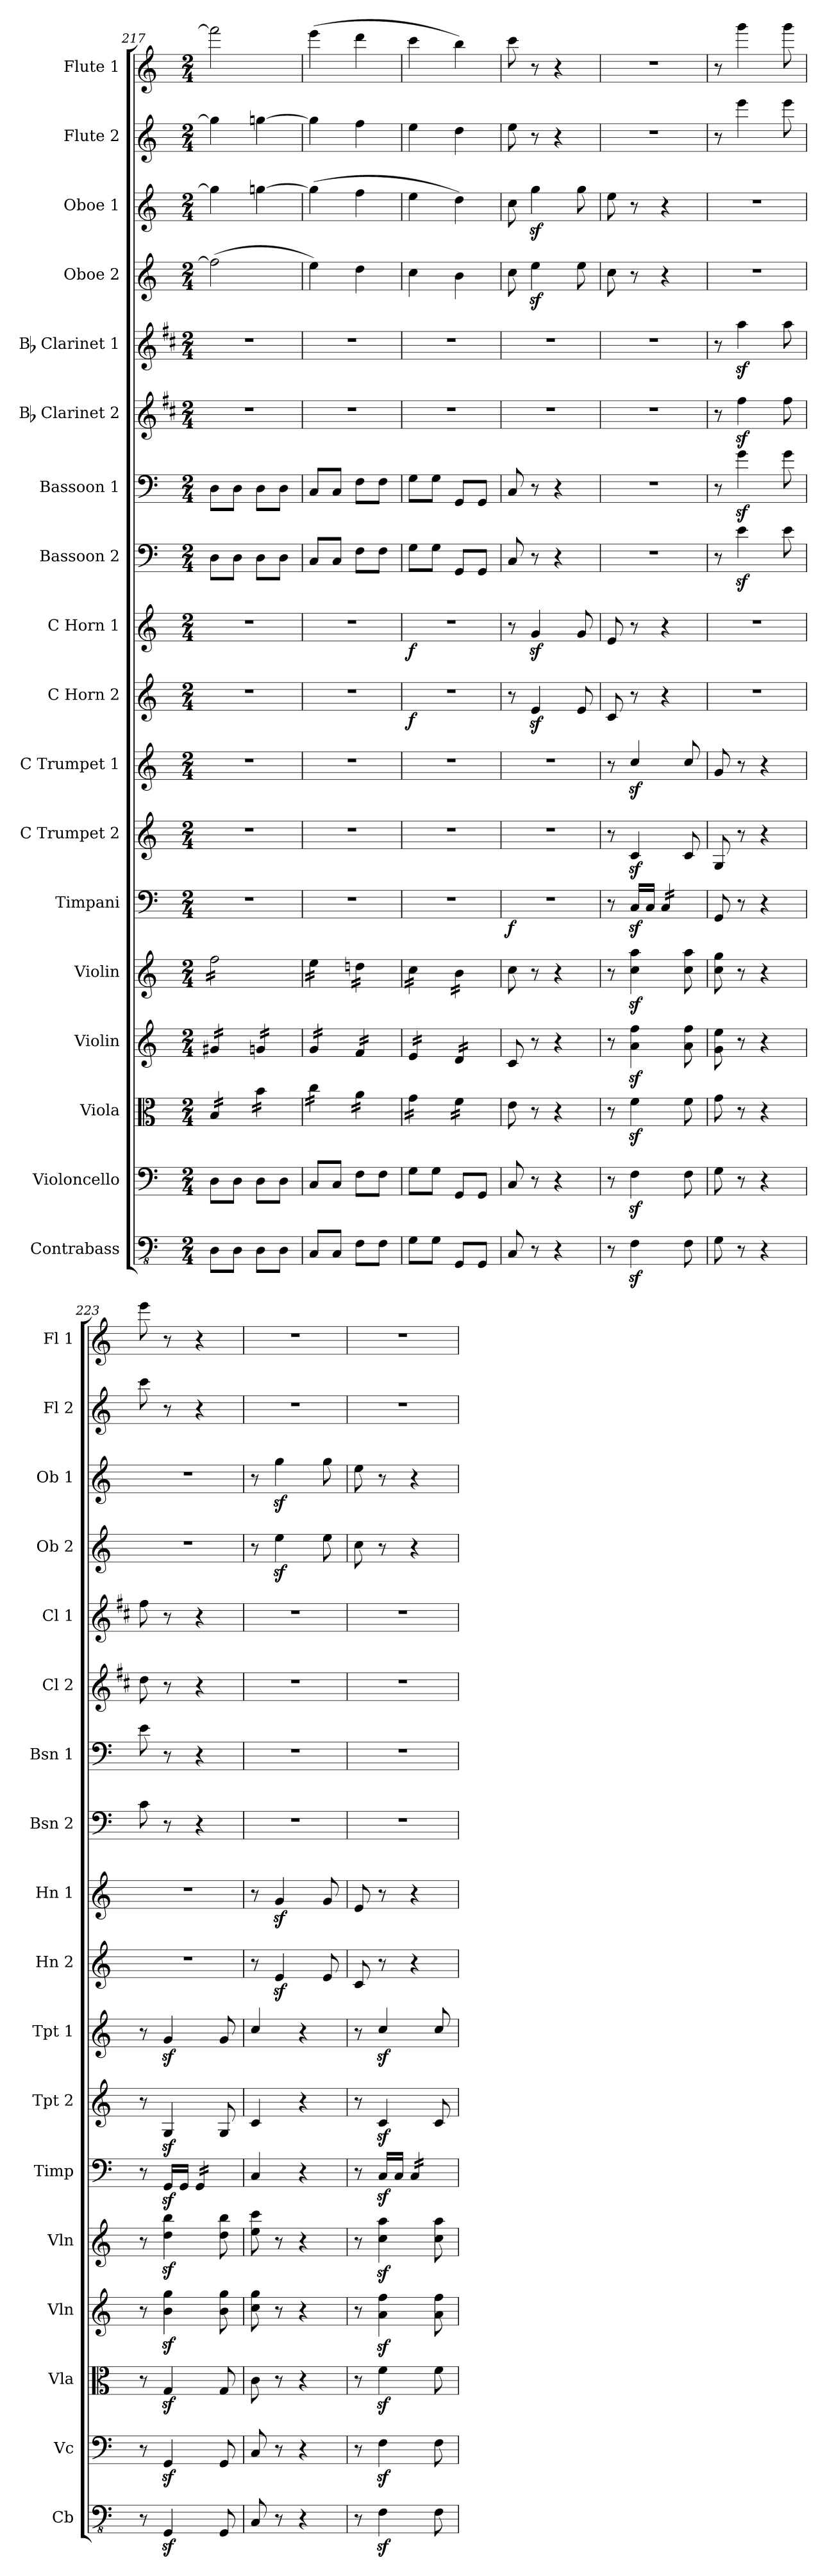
**kern	**kern	**kern	**kern	**kern	**kern	**dynam	**kern	**kern	**kern	**dynam	**kern	**dynam	**kern	**kern	**kern	**kern	**kern	**kern	**kern	**kern
*part18	*part17	*part16	*part15	*part14	*part13	*part13	*part12	*part11	*part10	*part10	*part9	*part9	*part8	*part7	*part6	*part5	*part4	*part3	*part2	*part1
*staff18	*staff17	*staff16	*staff15	*staff14	*staff13	*staff13	*staff12	*staff11	*staff10	*staff10	*staff9	*staff9	*staff8	*staff7	*staff6	*staff5	*staff4	*staff3	*staff2	*staff1
*I"Contrabass	*I"Violoncello	*I"Viola	*I"Violin	*I"Violin	*I"Timpani	*	*I"C Trumpet 2	*I"C Trumpet 1	*I"C Horn 2	*	*I"C Horn 1	*	*I"Bassoon 2	*I"Bassoon 1	*I"Bb Clarinet 2	*I"Bb Clarinet 1	*I"Oboe 2	*I"Oboe 1	*I"Flute 2	*I"Flute 1
*I'Cb	*I'Vc	*I'Vla	*I'Vln	*I'Vln	*I'Timp	*	*I'Tpt 2	*I'Tpt 1	*I'Hn 2	*	*I'Hn 1	*	*I'Bsn 2	*I'Bsn 1	*I'Cl 2	*I'Cl 1	*I'Ob 2	*I'Ob 1	*I'Fl 2	*I'Fl 1
*clefFv4	*clefF4	*clefC3	*clefG2	*clefG2	*clefF4	*	*clefG2	*clefG2	*clefG2	*	*clefG2	*	*clefF4	*clefF4	*clefG2	*clefG2	*clefG2	*clefG2	*clefG2	*clefG2
*	*	*	*	*	*	*	*	*	*ITrd7c12	*	*ITrd7c12	*	*	*	*ITrd1c2	*ITrd1c2	*	*	*	*
*k[]	*k[]	*k[]	*k[]	*k[]	*k[]	*	*k[]	*k[]	*k[]	*	*k[]	*	*k[]	*k[]	*k[]	*k[]	*k[]	*k[]	*k[]	*k[]
*M2/4	*M2/4	*M2/4	*M2/4	*M2/4	*M2/4	*	*M2/4	*M2/4	*M2/4	*	*M2/4	*	*M2/4	*M2/4	*M2/4	*M2/4	*M2/4	*M2/4	*M2/4	*M2/4
=217	=217	=217	=217	=217	=217	=217	=217	=217	=217	=217	=217	=217	=217	=217	=217	=217	=217	=217	=217	=217
*	*	*tremolo	*	*	*	*	*	*	*	*	*	*	*	*	*	*	*	*	*	*
*	*	*	*tremolo	*	*	*	*	*	*	*	*	*	*	*	*	*	*	*	*	*
*	*	*	*	*tremolo	*	*	*	*	*	*	*	*	*	*	*	*	*	*	*	*
8DDL	8DL	16BLL	16g#XLL	16ffLL	2r	.	2r	2r	2r	.	2r	.	8DL	8DL	2r	2r	(2ff]	4gg#]	4gg#]	2fff]
.	.	16B	16g#X	16ff	.	.	.	.	.	.	.	.	.	.	.	.	.	.	.	.
8DDJ	8DJ	16B	16g#X	16ff	.	.	.	.	.	.	.	.	8DJ	8DJ	.	.	.	.	.	.
.	.	16BJJ	16g#XJJ	16ff	.	.	.	.	.	.	.	.	.	.	.	.	.	.	.	.
8DDL	8DL	16bLL	16gnLL	16ff	.	.	.	.	.	.	.	.	8DL	8DL	.	.	.	[4ggn	[4ggn	.
.	.	16b	16gn	16ff	.	.	.	.	.	.	.	.	.	.	.	.	.	.	.	.
8DDJ	8DJ	16b	16gn	16ff	.	.	.	.	.	.	.	.	8DJ	8DJ	.	.	.	.	.	.
.	.	16bJJ	16gnJJ	16ffJJ	.	.	.	.	.	.	.	.	.	.	.	.	.	.	.	.
=218	=218	=218	=218	=218	=218	=218	=218	=218	=218	=218	=218	=218	=218	=218	=218	=218	=218	=218	=218	=218
8CCL	8CL	16ccLL	16gLL	16eeLL	2r	.	2r	2r	2r	.	2r	.	8CL	8CL	2r	2r	4ee)	(4gg]	4gg]	(4eee
.	.	16cc	16g	16ee	.	.	.	.	.	.	.	.	.	.	.	.	.	.	.	.
8CCJ	8CJ	16cc	16g	16ee	.	.	.	.	.	.	.	.	8CJ	8CJ	.	.	.	.	.	.
.	.	16ccJJ	16gJJ	16eeJJ	.	.	.	.	.	.	.	.	.	.	.	.	.	.	.	.
8FFL	8FL	16aLL	16fLL	16ddnLL	.	.	.	.	.	.	.	.	8FL	8FL	.	.	4dd	4ff	4ff	4ddd
.	.	16a	16f	16ddn	.	.	.	.	.	.	.	.	.	.	.	.	.	.	.	.
8FFJ	8FJ	16a	16f	16ddn	.	.	.	.	.	.	.	.	8FJ	8FJ	.	.	.	.	.	.
.	.	16aJJ	16fJJ	16ddnJJ	.	.	.	.	.	.	.	.	.	.	.	.	.	.	.	.
=219	=219	=219	=219	=219	=219	=219	=219	=219	=219	=219	=219	=219	=219	=219	=219	=219	=219	=219	=219	=219
!	!	!	!	!	!	!	!	!	!	!LO:DY:b	!	!LO:DY:b	!	!	!	!	!	!	!	!
8GGL	8GL	16gLL	16eLL	16ccLL	2r	.	2r	2r	2r	f	2r	f	8GL	8GL	2r	2r	4cc	4ee	4ee	4ccc
.	.	16g	16e	16cc	.	.	.	.	.	.	.	.	.	.	.	.	.	.	.	.
8GGJ	8GJ	16g	16e	16cc	.	.	.	.	.	.	.	.	8GJ	8GJ	.	.	.	.	.	.
.	.	16gJJ	16eJJ	16ccJJ	.	.	.	.	.	.	.	.	.	.	.	.	.	.	.	.
8GGGL	8GGL	16fLL	16dLL	16bLL	.	.	.	.	.	.	.	.	8GGL	8GGL	.	.	4b	4dd)	4dd	4bb)
.	.	16f	16d	16b	.	.	.	.	.	.	.	.	.	.	.	.	.	.	.	.
8GGGJ	8GGJ	16f	16d	16b	.	.	.	.	.	.	.	.	8GGJ	8GGJ	.	.	.	.	.	.
.	.	16fJJ	16dJJ	16bJJ	.	.	.	.	.	.	.	.	.	.	.	.	.	.	.	.
*	*	*	*	*Xtremolo	*	*	*	*	*	*	*	*	*	*	*	*	*	*	*	*
*	*	*	*Xtremolo	*	*	*	*	*	*	*	*	*	*	*	*	*	*	*	*	*
*	*	*Xtremolo	*	*	*	*	*	*	*	*	*	*	*	*	*	*	*	*	*	*
=220	=220	=220	=220	=220	=220	=220	=220	=220	=220	=220	=220	=220	=220	=220	=220	=220	=220	=220	=220	=220
!	!	!	!	!	!	!LO:DY:b	!	!	!	!	!	!	!	!	!	!	!	!	!	!
8CC	8C	8e	8c	8cc	2r	f	2r	2r	8r	.	8r	.	8C	8C	2r	2r	8cc	8cc	8ee	8ccc
8r	8r	8r	8r	8r	.	.	.	.	4Ez</	.	4Gz</	.	8r	8r	.	.	4eez<\	4ggz<\	8r	8r
4r	4r	4r	4r	4r	.	.	.	.	.	.	.	.	4r	4r	.	.	.	.	4r	4r
.	.	.	.	.	.	.	.	.	8E/	.	8G/	.	.	.	.	.	8ee\	8gg\	.	.
=221	=221	=221	=221	=221	=221	=221	=221	=221	=221	=221	=221	=221	=221	=221	=221	=221	=221	=221	=221	=221
8r	8r	8r	8r	8r	8r	.	8r	8r	8C/	.	8E/	.	2r	2r	2r	2r	8cc\	8ee\	2r	2r
4FFz<	4Fz<	4fz<	4a\z< 4ff\z<	4cc\z< 4aa\z<	16Cz<LL	.	4cz</	4ccz</	8r	.	8r	.	.	.	.	.	8r	8r	.	.
.	.	.	.	.	16CJJ	.	.	.	.	.	.	.	.	.	.	.	.	.	.	.
*	*	*	*	*	*tremolo	*	*	*	*	*	*	*	*	*	*	*	*	*	*	*
.	.	.	.	.	16CLL	.	.	.	4r	.	4r	.	.	.	.	.	4r	4r	.	.
.	.	.	.	.	16C	.	.	.	.	.	.	.	.	.	.	.	.	.	.	.
8FF	8F	8f	8a\ 8ff\	8cc\ 8aa\	16C	.	8c/	8cc/	.	.	.	.	.	.	.	.	.	.	.	.
.	.	.	.	.	16CJJ	.	.	.	.	.	.	.	.	.	.	.	.	.	.	.
*	*	*	*	*	*Xtremolo	*	*	*	*	*	*	*	*	*	*	*	*	*	*	*
=222	=222	=222	=222	=222	=222	=222	=222	=222	=222	=222	=222	=222	=222	=222	=222	=222	=222	=222	=222	=222
8GG	8G	8g	8g\ 8ee\	8cc\ 8gg\	8GG	.	8G/	8g/	2r	.	2r	.	8r	8r	8r	8r	2r	2r	8r	8r
8r	8r	8r	8r	8r	8r	.	8r	8r	.	.	.	.	4ez<\	4gz<\	4eez<\	4ggz<\	.	.	4eee\	4ggg\
4r	4r	4r	4r	4r	4r	.	4r	4r	.	.	.	.	.	.	.	.	.	.	.	.
.	.	.	.	.	.	.	.	.	.	.	.	.	8e\	8g\	8ee\	8gg\	.	.	8eee\	8ggg\
=223	=223	=223	=223	=223	=223	=223	=223	=223	=223	=223	=223	=223	=223	=223	=223	=223	=223	=223	=223	=223
8r	8r	8r	8r	8r	8r	.	8r	8r	2r	.	2r	.	8c\	8e\	8cc\	8ee\	2r	2r	8ccc\	8eee\
4GGGz<	4GGz<	4Gz<	4b\z< 4gg\z<	4dd\z< 4bb\z<	16GGz<LL	.	4Gz</	4gz</	.	.	.	.	8r	8r	8r	8r	.	.	8r	8r
.	.	.	.	.	16GGJJ	.	.	.	.	.	.	.	.	.	.	.	.	.	.	.
*	*	*	*	*	*tremolo	*	*	*	*	*	*	*	*	*	*	*	*	*	*	*
.	.	.	.	.	16GGLL	.	.	.	.	.	.	.	4r	4r	4r	4r	.	.	4r	4r
.	.	.	.	.	16GG	.	.	.	.	.	.	.	.	.	.	.	.	.	.	.
8GGG	8GG	8G	8b\ 8gg\	8dd\ 8bb\	16GG	.	8G/	8g/	.	.	.	.	.	.	.	.	.	.	.	.
.	.	.	.	.	16GGJJ	.	.	.	.	.	.	.	.	.	.	.	.	.	.	.
*	*	*	*	*	*Xtremolo	*	*	*	*	*	*	*	*	*	*	*	*	*	*	*
=224	=224	=224	=224	=224	=224	=224	=224	=224	=224	=224	=224	=224	=224	=224	=224	=224	=224	=224	=224	=224
8CC	8C	8c	8cc\ 8gg\	8ee\ 8ccc\	4C	.	4c/	4cc/	8r	.	8r	.	2r	2r	2r	2r	8r	8r	2r	2r
8r	8r	8r	8r	8r	.	.	.	.	4Ez</	.	4Gz</	.	.	.	.	.	4eez<\	4ggz<\	.	.
4r	4r	4r	4r	4r	4r	.	4r	4r	.	.	.	.	.	.	.	.	.	.	.	.
.	.	.	.	.	.	.	.	.	8E/	.	8G/	.	.	.	.	.	8ee\	8gg\	.	.
=225	=225	=225	=225	=225	=225	=225	=225	=225	=225	=225	=225	=225	=225	=225	=225	=225	=225	=225	=225	=225
8r	8r	8r	8r	8r	8r	.	8r	8r	8C/	.	8E/	.	2r	2r	2r	2r	8cc\	8ee\	2r	2r
4FFz<	4Fz<	4fz<	4a\z< 4ff\z<	4cc\z< 4aa\z<	16Cz<LL	.	4cz</	4ccz</	8r	.	8r	.	.	.	.	.	8r	8r	.	.
.	.	.	.	.	16CJJ	.	.	.	.	.	.	.	.	.	.	.	.	.	.	.
*	*	*	*	*	*tremolo	*	*	*	*	*	*	*	*	*	*	*	*	*	*	*
.	.	.	.	.	16CLL	.	.	.	4r	.	4r	.	.	.	.	.	4r	4r	.	.
.	.	.	.	.	16C	.	.	.	.	.	.	.	.	.	.	.	.	.	.	.
8FF	8F	8f	8a\ 8ff\	8cc\ 8aa\	16C	.	8c/	8cc/	.	.	.	.	.	.	.	.	.	.	.	.
.	.	.	.	.	16CJJ	.	.	.	.	.	.	.	.	.	.	.	.	.	.	.
*	*	*	*	*	*Xtremolo	*	*	*	*	*	*	*	*	*	*	*	*	*	*	*
=	=	=	=	=	=	=	=	=	=	=	=	=	=	=	=	=	=	=	=	=
*-	*-	*-	*-	*-	*-	*-	*-	*-	*-	*-	*-	*-	*-	*-	*-	*-	*-	*-	*-	*-
